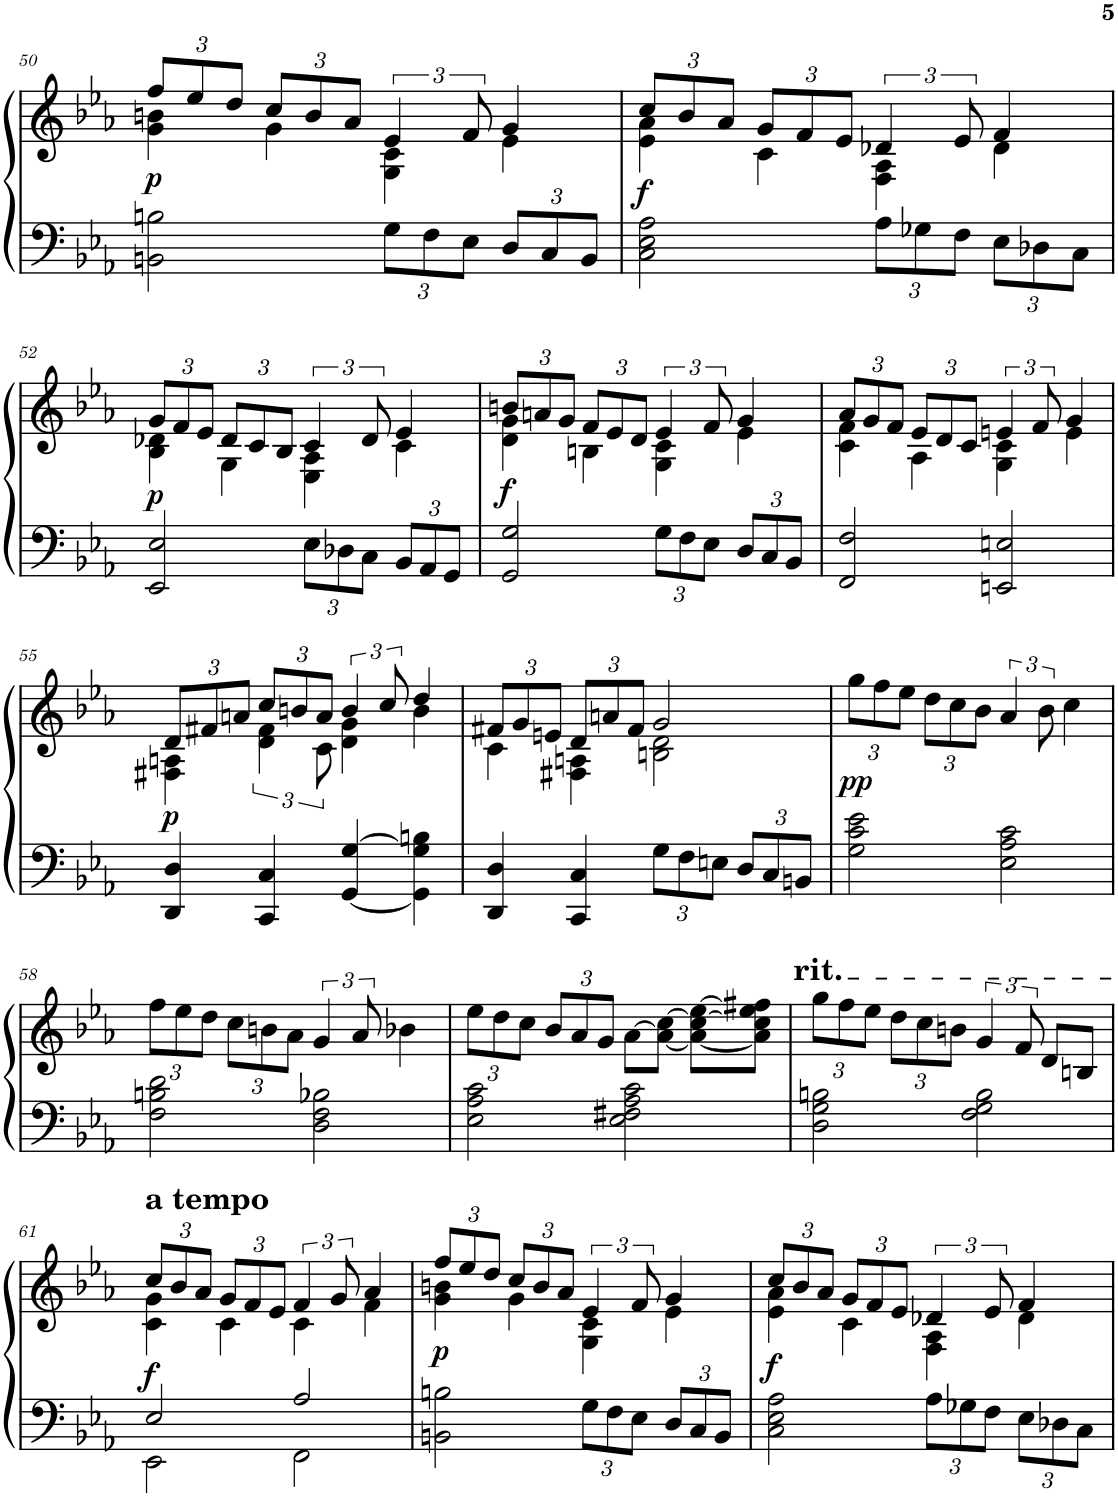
**kern	**kern	**dynam
*part1	*part1	*part1
*staff2	*staff1	*staff1/2
*I"Piano	*	*
*I'Pno.	*	*
!!LO:PB:g=z
*clefF4	*clefG2	*
*k[b-e-a-]	*k[b-e-a-]	*
*	*Xbrackettup	*
=50	=50	=50
*	*^	*
!	!	!	!LO:DY:b
2BBn\ 2Bn\	12ff/L	4g\ 4bn\	p
.	12ee-/	.	.
.	12dd/J	.	.
.	12cc/L	4g\	.
.	12b/	.	.
.	12a-/J	.	.
*Xbrackettup	*brackettup	*	*
12G\L	6e-/	4G\ 4c\	.
12F\	.	.	.
12E-\J	12f/	.	.
12D/L	4g/	4e-\	.
12C/	.	.	.
12BB/J	.	.	.
=51	=51	=51	=51
*	*Xbrackettup	*	*
!	!	!	!LO:DY:b
2C\ 2E-\ 2A-\	12cc/L	4e-\ 4a-\	f
.	12b-/	.	.
.	12a-/J	.	.
.	12g/L	4c\	.
.	12f/	.	.
.	12e-/J	.	.
*	*brackettup	*	*
12A-\L	6d-X/	4F\ 4A-\	.
12G-X\	.	.	.
12F\J	12e-/	.	.
12E-\L	4f/	4d-\	.
12D-X\	.	.	.
12C\J	.	.	.
!!LO:LB:g=z	!!
=52	=52	=52	=52
*	*Xbrackettup	*	*
!	!	!	!LO:DY:b
2EE-/ 2E-/	12g/L	4B-\ 4d-X\	p
.	12f/	.	.
.	12e-/J	.	.
.	12d-/L	4G\	.
.	12c/	.	.
.	12B-/J	.	.
*	*brackettup	*	*
12E-\L	6c/	4E-\ 4A-\	.
12D-X\	.	.	.
12C\J	12d-/	.	.
12BB-/L	4e-/	4c\	.
12AA-/	.	.	.
12GG/J	.	.	.
=53	=53	=53	=53
*	*Xbrackettup	*	*
!	!	!	!LO:DY:b
2GG/ 2G/	12bn/L	4d\ 4g\	f
.	12an/	.	.
.	12g/J	.	.
.	12f/L	4Bn\	.
.	12e-/	.	.
.	12d/J	.	.
*	*brackettup	*	*
12G\L	6e-/	4G\ 4c\	.
12F\	.	.	.
12E-\J	12f/	.	.
12D/L	4g/	4e-\	.
12C/	.	.	.
12BB-/J	.	.	.
=54	=54	=54	=54
*	*Xbrackettup	*	*
2FF/ 2F/	12a-/L	4c\ 4f\	.
.	12g/	.	.
.	12f/J	.	.
.	12e-/L	4A-\	.
.	12d/	.	.
.	12c/J	.	.
*	*brackettup	*	*
2EEn/ 2En/	6en/	4G\ 4c\	.
.	12f/	.	.
.	4g/	4e\	.
!!LO:LB:g=z	!!
=55	=55	=55	=55
*	*Xbrackettup	*	*
!	!	!	!LO:DY:b
4DD/ 4D/	12d/L	4F#X\ 4An\	p
.	12f#X/	.	.
.	12an/J	.	.
*	*	*brackettup	*
4CC/ 4C/	12cc/L	6d\ 6f#\	.
.	12bn/	.	.
.	12a/J	12c\	.
[4GG/ [4G/	6b/	4d\ 4g\	.
.	12cc/	.	.
4GG\] 4G\] 4Bn\	4dd/	4b\	.
=56	=56	=56	=56
*	*Xbrackettup	*	*
4DD/ 4D/	12f#X/L	4c\	.
.	12g/	.	.
.	12en/J	.	.
4CC/ 4C/	12d/L	4F#X\ 4An\	.
.	12an/	.	.
.	12f#/J	.	.
12G\L	2g/	2Bn\ 2d\	.
12F\	.	.	.
12En\J	.	.	.
12D/L	.	.	.
12C/	.	.	.
12BBn/J	.	.	.
*	*v	*v	*
=57	=57	=57
!	!	!LO:DY:b
2G\ 2c\ 2e-\	12gg\L	pp
.	12ff\	.
.	12ee-\J	.
.	12dd\L	.
.	12cc\	.
.	12b-\J	.
*	*brackettup	*
2E-\ 2A-\ 2c\	6a-/	.
.	12b-\	.
.	4cc\	.
!!LO:LB:g=z
=58	=58	=58
*	*Xbrackettup	*
2F\ 2Bn\ 2d\	12ff\L	.
.	12ee-\	.
.	12dd\J	.
.	12cc\L	.
.	12bn\	.
.	12a-\J	.
*	*brackettup	*
2D\ 2F\ 2B-X\	6g/	.
.	12a-/	.
.	4b-X\	.
=59	=59	=59
*	*Xbrackettup	*
2E-\ 2A-\ 2c\	12ee-\L	.
.	12dd\	.
.	12cc\J	.
.	12b-/L	.
.	12a-/	.
.	12g/J	.
2E-\ 2F#X\ 2A-\ 2c\	[8a-\L	.
.	8a-\_ [8cc\J	.
.	8a-\_ 8cc\_ [8ee-\L	.
.	8a-\] 8cc\] 8ee-\] 8ff#X\J	.
=60	=60	=60
!	!LO:TX:a:t=rit.	!
2D\ 2G\ 2Bn\	12gg\L	.
.	12ff\	.
.	12ee-\J	.
.	12dd\L	.
.	12cc\	.
.	12bn\J	.
*	*brackettup	*
2F\ 2G\ 2B\	6g/	.
.	12f/	.
.	8d/L	.
.	8Bn/J	.
!!LO:LB:g=z
=61	=61	=61
*^	*	*
*	*	*Xbrackettup	*
*	*	*^	*
!	!	!LO:TX:a:B:t=a tempo	!	!
!	!	!	!	!LO:DY:b
2E-/	2EE-\	12cc/L	4c\ 4g\	f
.	.	12b-/	.	.
.	.	12a-/J	.	.
.	.	12g/L	4c\	.
.	.	12f/	.	.
.	.	12e-/J	.	.
*	*	*brackettup	*	*
2A-/	2FF\	6f/	4c\	.
.	.	12g/	.	.
.	.	4a-/	4f\	.
*v	*v	*	*	*
=62	=62	=62	=62
*	*Xbrackettup	*	*
!	!	!	!LO:DY:b
2BBn\ 2Bn\	12ff/L	4g\ 4bn\	p
.	12ee-/	.	.
.	12dd/J	.	.
.	12cc/L	4g\	.
.	12b/	.	.
.	12a-/J	.	.
*	*brackettup	*	*
12G\L	6e-/	4G\ 4c\	.
12F\	.	.	.
12E-\J	12f/	.	.
12D/L	4g/	4e-\	.
12C/	.	.	.
12BB/J	.	.	.
=63	=63	=63	=63
*	*Xbrackettup	*	*
!	!	!	!LO:DY:b
2C\ 2E-\ 2A-\	12cc/L	4e-\ 4a-\	f
.	12b-/	.	.
.	12a-/J	.	.
.	12g/L	4c\	.
.	12f/	.	.
.	12e-/J	.	.
*	*brackettup	*	*
12A-\L	6d-X/	4F\ 4A-\	.
12G-X\	.	.	.
12F\J	12e-/	.	.
12E-\L	4f/	4d-\	.
12D-X\	.	.	.
12C\J	.	.	.
*	*v	*v	*
=	=	=
*-	*-	*-
